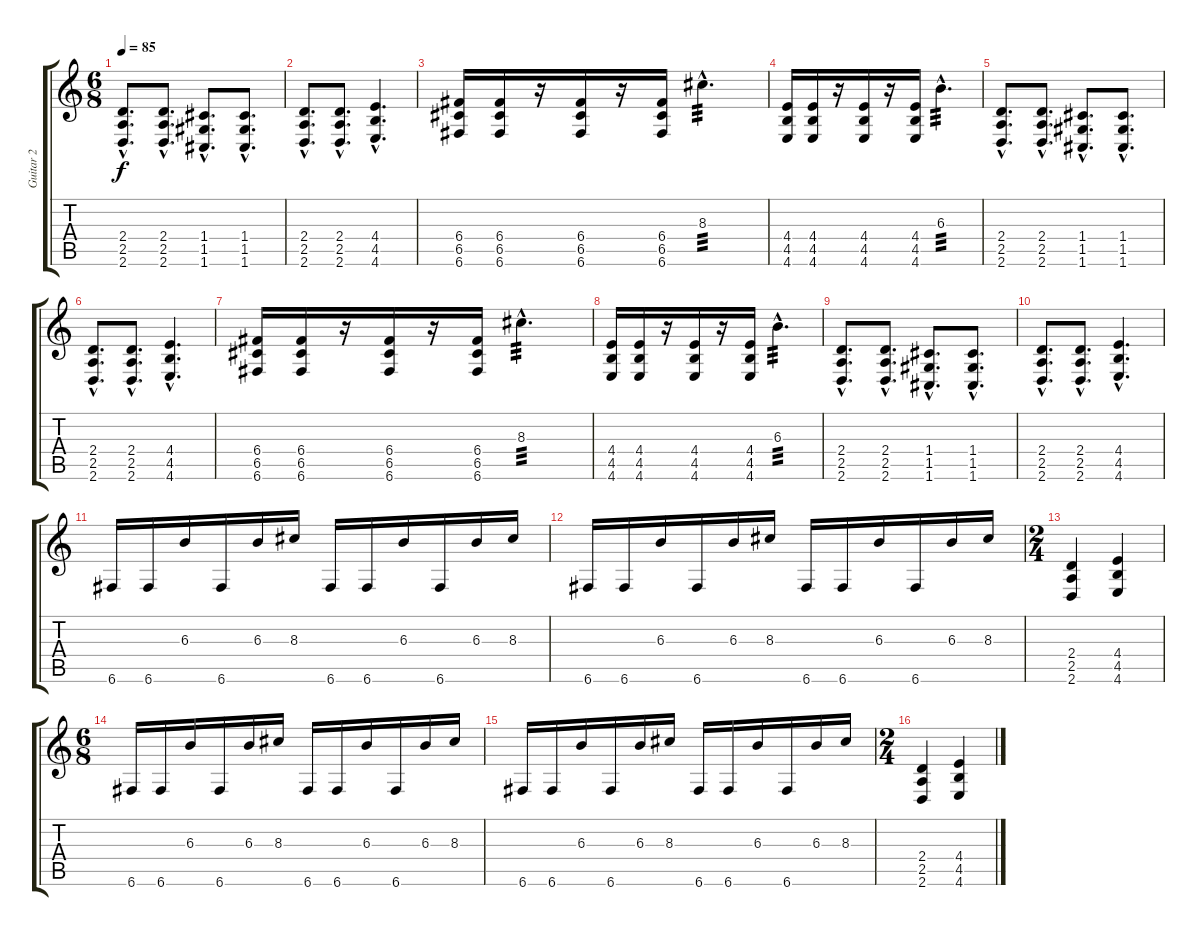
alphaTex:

\track ("Guitar 2" "Guitar 2") {instrument distortionguitar}
\staff {score tabs}
\tuning (D4 A3 F3 C3 G2 C2) {hide}
\ts (6 8)
\tempo 85
\clef g2
\ks c
(2.4{hac} 2.5{hac} 2.6{hac}).8{d dy f} (2.4{hac} 2.5{hac} 2.6{hac}).8{d} (1.4{hac} 1.5{hac} 1.6{hac}).8{d} (1.4{hac} 1.5{hac} 1.6{hac}).8{d} |
(2.4{hac} 2.5{hac} 2.6{hac}).8{d} (2.4{hac} 2.5{hac} 2.6{hac}).8{d} (4.4{hac} 4.5{hac} 4.6{hac}).4{d} |
(6.4 6.5 6.6).16 (6.4 6.5 6.6).16 r.16 (6.4 6.5 6.6).16 r.16 (6.4 6.5 6.6).16 8.3{hac}.4{d tp 3} |
(4.4 4.5 4.6).16 (4.4 4.5 4.6).16 r.16 (4.4 4.5 4.6).16 r.16 (4.4 4.5 4.6).16 6.3{hac}.4{d tp 3} |
(2.4{hac} 2.5{hac} 2.6{hac}).8{d} (2.4{hac} 2.5{hac} 2.6{hac}).8{d} (1.4{hac} 1.5{hac} 1.6{hac}).8{d} (1.4{hac} 1.5{hac} 1.6{hac}).8{d} |
(2.4{hac} 2.5{hac} 2.6{hac}).8{d} (2.4{hac} 2.5{hac} 2.6{hac}).8{d} (4.4{hac} 4.5{hac} 4.6{hac}).4{d} |
(6.4 6.5 6.6).16 (6.4 6.5 6.6).16 r.16 (6.4 6.5 6.6).16 r.16 (6.4 6.5 6.6).16 8.3{hac}.4{d tp 3} |
(4.4 4.5 4.6).16 (4.4 4.5 4.6).16 r.16 (4.4 4.5 4.6).16 r.16 (4.4 4.5 4.6).16 6.3{hac}.4{d tp 3} |
(2.4{hac} 2.5{hac} 2.6{hac}).8{d} (2.4{hac} 2.5{hac} 2.6{hac}).8{d} (1.4{hac} 1.5{hac} 1.6{hac}).8{d} (1.4{hac} 1.5{hac} 1.6{hac}).8{d} |
(2.4{hac} 2.5{hac} 2.6{hac}).8{d} (2.4{hac} 2.5{hac} 2.6{hac}).8{d} (4.4{hac} 4.5{hac} 4.6{hac}).4{d} |
6.6.16 6.6.16 6.3.16 6.6.16 6.3.16 8.3.16 6.6.16 6.6.16 6.3.16 6.6.16 6.3.16 8.3.16 |
6.6.16 6.6.16 6.3.16 6.6.16 6.3.16 8.3.16 6.6.16 6.6.16 6.3.16 6.6.16 6.3.16 8.3.16 |
\ts (2 4)
(2.4 2.5 2.6).4 (4.4 4.5 4.6).4 |
\ts (6 8)
6.6.16 6.6.16 6.3.16 6.6.16 6.3.16 8.3.16 6.6.16 6.6.16 6.3.16 6.6.16 6.3.16 8.3.16 |
6.6.16 6.6.16 6.3.16 6.6.16 6.3.16 8.3.16 6.6.16 6.6.16 6.3.16 6.6.16 6.3.16 8.3.16 |
\ts (2 4)
(2.4 2.5 2.6).4 (4.4 4.5 4.6).4
